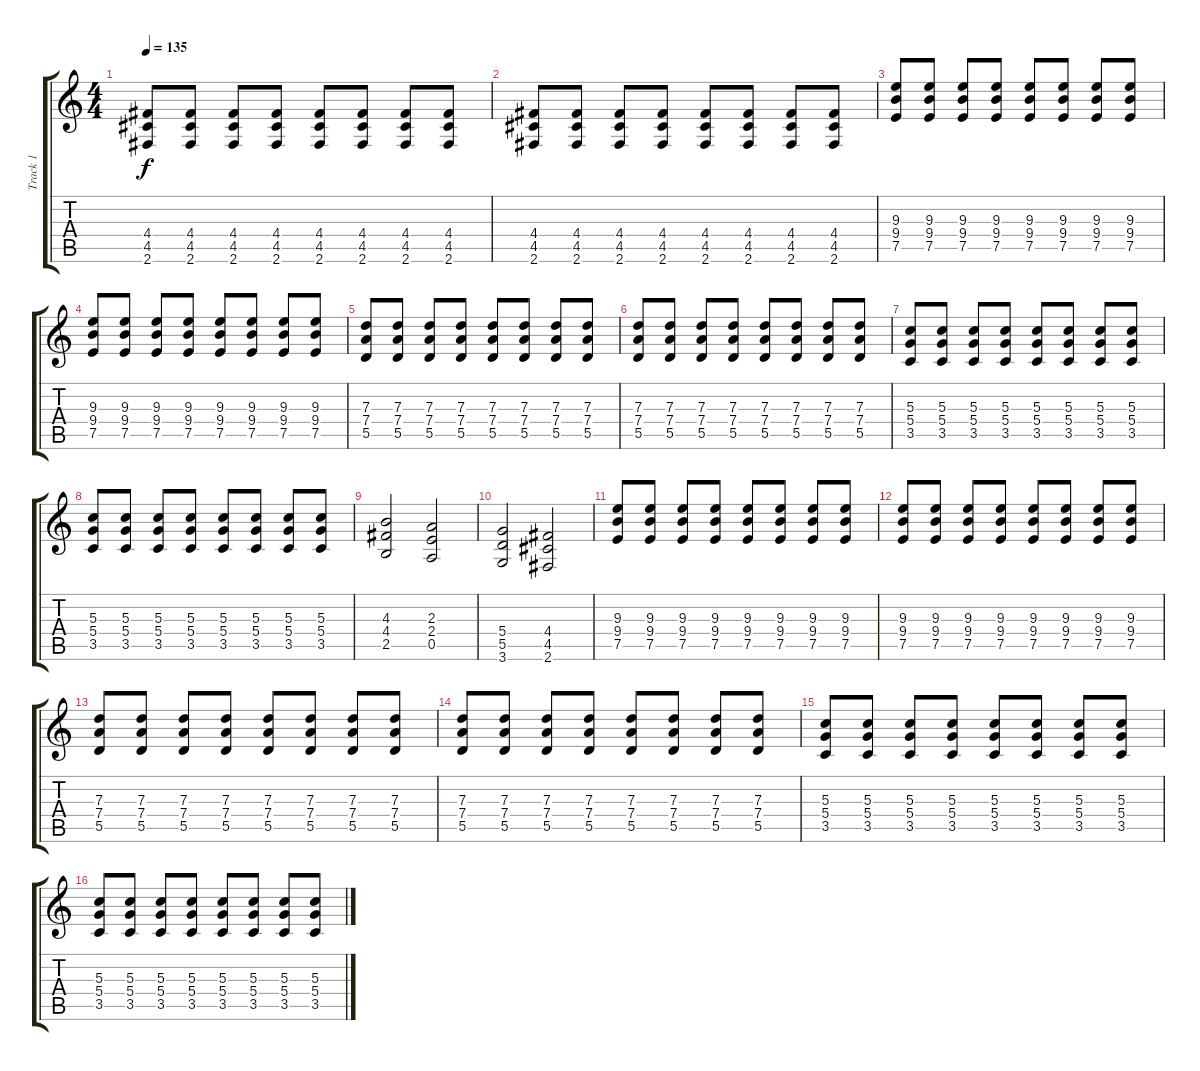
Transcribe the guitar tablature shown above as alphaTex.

\track ("Track 1" "Track 1") {instrument distortionguitar}
\staff {score tabs}
\tuning (E4 B3 G3 D3 A2 E2) {hide}
\ts (4 4)
\tempo 135
\clef g2
\ks c
(4.4 4.5 2.6).8{dy f} (4.4 4.5 2.6).8 (4.4 4.5 2.6).8 (4.4 4.5 2.6).8 (4.4 4.5 2.6).8 (4.4 4.5 2.6).8 (4.4 4.5 2.6).8 (4.4 4.5 2.6).8 |
(4.4 4.5 2.6).8 (4.4 4.5 2.6).8 (4.4 4.5 2.6).8 (4.4 4.5 2.6).8 (4.4 4.5 2.6).8 (4.4 4.5 2.6).8 (4.4 4.5 2.6).8 (4.4 4.5 2.6).8 |
(9.3 9.4 7.5).8 (9.3 9.4 7.5).8 (9.3 9.4 7.5).8 (9.3 9.4 7.5).8 (9.3 9.4 7.5).8 (9.3 9.4 7.5).8 (9.3 9.4 7.5).8 (9.3 9.4 7.5).8 |
(9.3 9.4 7.5).8 (9.3 9.4 7.5).8 (9.3 9.4 7.5).8 (9.3 9.4 7.5).8 (9.3 9.4 7.5).8 (9.3 9.4 7.5).8 (9.3 9.4 7.5).8 (9.3 9.4 7.5).8 |
(7.3 7.4 5.5).8 (7.3 7.4 5.5).8 (7.3 7.4 5.5).8 (7.3 7.4 5.5).8 (7.3 7.4 5.5).8 (7.3 7.4 5.5).8 (7.3 7.4 5.5).8 (7.3 7.4 5.5).8 |
(7.3 7.4 5.5).8 (7.3 7.4 5.5).8 (7.3 7.4 5.5).8 (7.3 7.4 5.5).8 (7.3 7.4 5.5).8 (7.3 7.4 5.5).8 (7.3 7.4 5.5).8 (7.3 7.4 5.5).8 |
(5.3 5.4 3.5).8 (5.3 5.4 3.5).8 (5.3 5.4 3.5).8 (5.3 5.4 3.5).8 (5.3 5.4 3.5).8 (5.3 5.4 3.5).8 (5.3 5.4 3.5).8 (5.3 5.4 3.5).8 |
(5.3 5.4 3.5).8 (5.3 5.4 3.5).8 (5.3 5.4 3.5).8 (5.3 5.4 3.5).8 (5.3 5.4 3.5).8 (5.3 5.4 3.5).8 (5.3 5.4 3.5).8 (5.3 5.4 3.5).8 |
(4.3 4.4 2.5).2 (2.3 2.4 0.5).2 |
(5.4 5.5 3.6).2 (4.4 4.5 2.6).2 |
(9.3 9.4 7.5).8 (9.3 9.4 7.5).8 (9.3 9.4 7.5).8 (9.3 9.4 7.5).8 (9.3 9.4 7.5).8 (9.3 9.4 7.5).8 (9.3 9.4 7.5).8 (9.3 9.4 7.5).8 |
(9.3 9.4 7.5).8 (9.3 9.4 7.5).8 (9.3 9.4 7.5).8 (9.3 9.4 7.5).8 (9.3 9.4 7.5).8 (9.3 9.4 7.5).8 (9.3 9.4 7.5).8 (9.3 9.4 7.5).8 |
(7.3 7.4 5.5).8 (7.3 7.4 5.5).8 (7.3 7.4 5.5).8 (7.3 7.4 5.5).8 (7.3 7.4 5.5).8 (7.3 7.4 5.5).8 (7.3 7.4 5.5).8 (7.3 7.4 5.5).8 |
(7.3 7.4 5.5).8 (7.3 7.4 5.5).8 (7.3 7.4 5.5).8 (7.3 7.4 5.5).8 (7.3 7.4 5.5).8 (7.3 7.4 5.5).8 (7.3 7.4 5.5).8 (7.3 7.4 5.5).8 |
(5.3 5.4 3.5).8 (5.3 5.4 3.5).8 (5.3 5.4 3.5).8 (5.3 5.4 3.5).8 (5.3 5.4 3.5).8 (5.3 5.4 3.5).8 (5.3 5.4 3.5).8 (5.3 5.4 3.5).8 |
(5.3 5.4 3.5).8 (5.3 5.4 3.5).8 (5.3 5.4 3.5).8 (5.3 5.4 3.5).8 (5.3 5.4 3.5).8 (5.3 5.4 3.5).8 (5.3 5.4 3.5).8 (5.3 5.4 3.5).8
